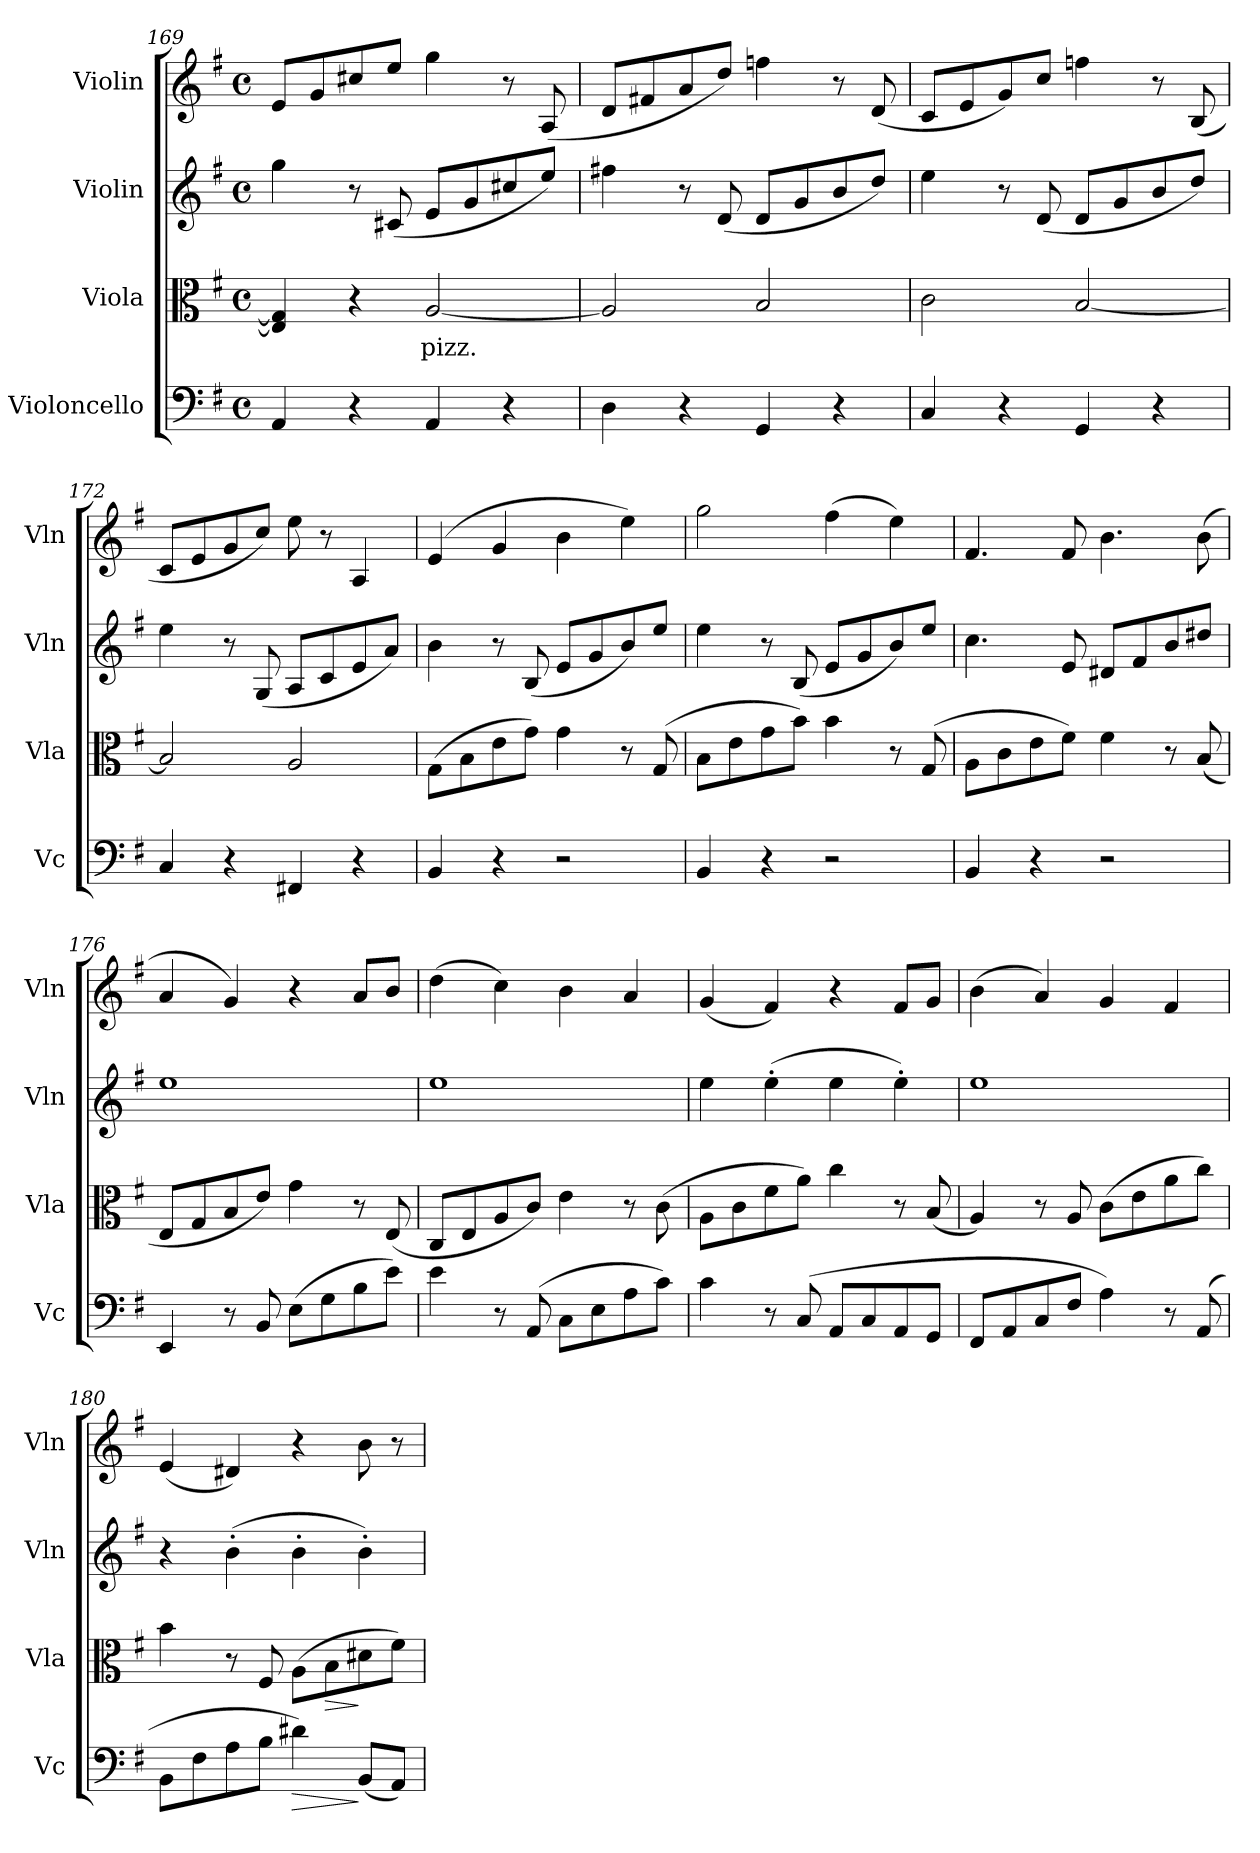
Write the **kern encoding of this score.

**kern	**dynam	**kern	**text	**dynam	**kern	**kern
*part4	*part4	*part3	*part3	*part3	*part2	*part1
*staff4	*staff4	*staff3	*staff3	*staff3	*staff2	*staff1
*I"Violoncello	*	*I"Viola	*	*	*I"Violin	*I"Violin
*I'Vc	*	*I'Vla	*	*	*I'Vln	*I'Vln
*clefF4	*	*clefC3	*	*	*clefG2	*clefG2
*k[f#]	*	*k[f#]	*	*	*k[f#]	*k[f#]
*M4/4	*	*M4/4	*	*	*M4/4	*M4/4
*met(c)	*	*met(c)	*	*	*met(c)	*met(c)
=169	=169	=169	=169	=169	=169	=169
4AA/	.	4E/] 4G/]	.	.	4gg\	8e/L
.	.	.	.	.	.	8g/
4r	.	4r	.	.	8r	8cc#X/
.	.	.	.	.	(8c#X/	8ee/J
!	!	!	!LO:LY:b	!	!	!
4AA/	.	[2A/	pizz.	.	8e/L	4gg\
.	.	.	.	.	8g/	.
4r	.	.	.	.	8cc#X/	8r
.	.	.	.	.	8ee/J)	(8A/
=170	=170	=170	=170	=170	=170	=170
4D\	.	2A/]	.	.	4ff#X\	8d/L
.	.	.	.	.	.	8f#X/
4r	.	.	.	.	8r	8a/
.	.	.	.	.	(8d/	8dd/J)
4GG/	.	2B/	.	.	8d/L	4ffn\
.	.	.	.	.	8g/	.
4r	.	.	.	.	8b/	8r
.	.	.	.	.	8dd/J)	(8d/
=171	=171	=171	=171	=171	=171	=171
4C/	.	2c\	.	.	4ee\	8c/L
.	.	.	.	.	.	8e/
4r	.	.	.	.	8r	8g/)
.	.	.	.	.	(8d/	8cc/J
4GG/	.	[2B/	.	.	8d/L	4ffn\
.	.	.	.	.	8g/	.
4r	.	.	.	.	8b/	8r
.	.	.	.	.	8dd/J)	(8B/
=172	=172	=172	=172	=172	=172	=172
4C/	.	2B/]	.	.	4ee\	8c/L
.	.	.	.	.	.	8e/
4r	.	.	.	.	8r	8g/
.	.	.	.	.	(8G/	8cc/J)
4FF#X/	.	2A/	.	.	8A/L	8ee\
.	.	.	.	.	8c/	8r
4r	.	.	.	.	8e/	4A/
.	.	.	.	.	8a/J)	.
=173	=173	=173	=173	=173	=173	=173
4BB/	.	(8G\L	.	.	4b\	(4e/
.	.	8B\	.	.	.	.
4r	.	8e\	.	.	8r	4g/
.	.	8g\J)	.	.	(8B/	.
2r	.	4g\	.	.	8e/L	4b\
.	.	.	.	.	8g/	.
.	.	8r	.	.	8b/)	4ee\)
.	.	(8G/	.	.	8ee/J	.
=174	=174	=174	=174	=174	=174	=174
4BB/	.	8B\L	.	.	4ee\	2gg\
.	.	8e\	.	.	.	.
4r	.	8g\	.	.	8r	.
.	.	8b\J)	.	.	(8B/	.
2r	.	4b\	.	.	8e/L	(4ff#\
.	.	.	.	.	8g/	.
.	.	8r	.	.	8b/)	4ee\)
.	.	(8G/	.	.	8ee/J	.
=175	=175	=175	=175	=175	=175	=175
4BB/	.	8A\L	.	.	4.cc\	4.f#/
.	.	8c\	.	.	.	.
4r	.	8e\	.	.	.	.
.	.	8f#\J)	.	.	8e/	8f#/
2r	.	4f#\	.	.	8d#X/L	4.b\
.	.	.	.	.	8f#/	.
.	.	8r	.	.	8b/	.
.	.	(8B/	.	.	8dd#X/J	(8b\
=176	=176	=176	=176	=176	=176	=176
4EE/	.	8E/L	.	.	1ee	4a/
.	.	8G/	.	.	.	.
8r	.	8B/	.	.	.	4g/)
8BB/	.	8e/J)	.	.	.	.
(8E\L	.	4g\	.	.	.	4r
8G\	.	.	.	.	.	.
8B\	.	8r	.	.	.	8a/L
8e\J)	.	(8E/	.	.	.	8b/J
=177	=177	=177	=177	=177	=177	=177
4e\	.	8C/L	.	.	1ee	(4dd\
.	.	8E/	.	.	.	.
8r	.	8A/	.	.	.	4cc\)
(8AA/	.	8c/J)	.	.	.	.
8C\L	.	4e\	.	.	.	4b\
8E\	.	.	.	.	.	.
8A\	.	8r	.	.	.	4a/
8c\J)	.	(8c\	.	.	.	.
=178	=178	=178	=178	=178	=178	=178
4c\	.	8A\L	.	.	4ee\	(4g/
.	.	8c\	.	.	.	.
8r	.	8f#\	.	.	(4ee'\	4f#/)
(8C/	.	8a\J)	.	.	.	.
8AA/L	.	4cc\	.	.	4ee\	4r
8C/	.	.	.	.	.	.
8AA/	.	8r	.	.	4ee'\)	8f#/L
8GG/J	.	(8B/	.	.	.	8g/J
=179	=179	=179	=179	=179	=179	=179
8FF#/L	.	4A/)	.	.	1ee	(4b\
8AA/	.	.	.	.	.	.
8C/	.	8r	.	.	.	4a/)
8F#/J	.	8A/	.	.	.	.
4A\)	.	(8c\L	.	.	.	4g/
.	.	8e\	.	.	.	.
8r	.	8a\	.	.	.	4f#/
(8AA/	.	8cc\J)	.	.	.	.
=180	=180	=180	=180	=180	=180	=180
8BB\L	.	4b\	.	.	4r	(4e/
8F#\	.	.	.	.	.	.
8A\	.	8r	.	.	(4b'\	4d#X/)
8B\J	.	8F#/	.	.	.	.
!	!LO:HP:b	!	!	!	!	!
4d#X\)	>	(8A\L	.	.	4b'\	4r
!	!	!	!	!LO:HP:b	!	!
.	.	8B\	.	>	.	.
(8BB/L	]	8d#X\	.	]	4b'\)	8b\
8AA/J)	.	8f#\J)	.	.	.	8r
=	=	=	=	=	=	=
*-	*-	*-	*-	*-	*-	*-
